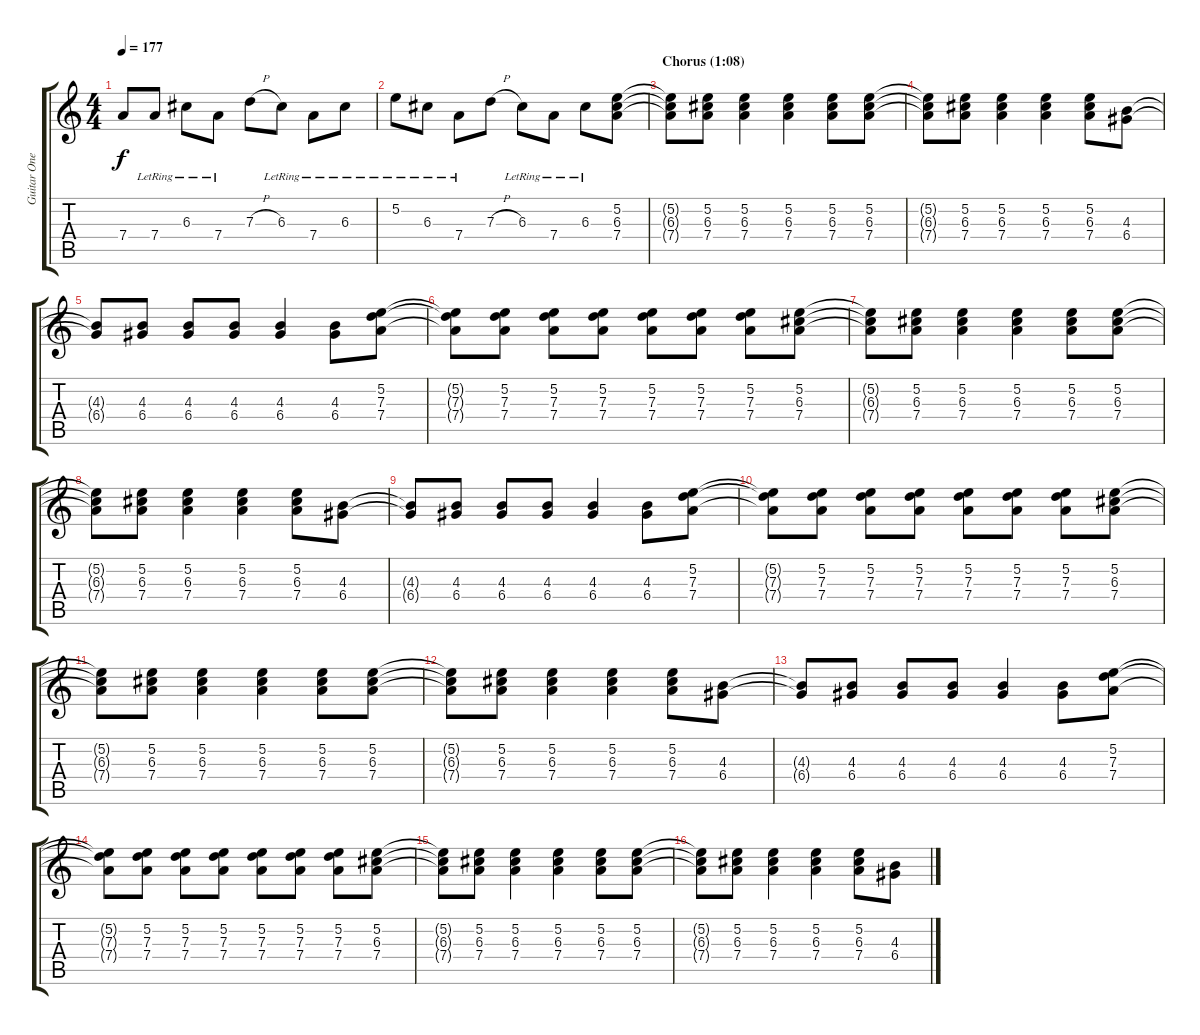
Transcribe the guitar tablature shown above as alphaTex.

\track ("Guitar One" "Guitar One") {instrument distortionguitar}
\staff {score tabs}
\tuning (E4 B3 G3 D3 A2 D2) {hide}
\ts (4 4)
\tempo 177
\clef g2
\ks c
7.4{t}.8{dy f} 7.4{lr}.8 6.3{lr}.8 7.4{lr}.8 7.3{h}.8 6.3{lr}.8 7.4{lr}.8 6.3{lr}.8 |
5.2{lr}.8 6.3{lr}.8 7.4{lr}.8 7.3{h}.8 6.3{lr}.8 7.4{lr}.8 6.3{lr}.8 (5.2 6.3 7.4).8 |
\section ("" "Chorus (1:08)")
(5.2{t} 6.3{t} 7.4{t}).8 (5.2 6.3 7.4).8 (5.2 6.3 7.4).4 (5.2 6.3 7.4).4 (5.2 6.3 7.4).8 (5.2 6.3 7.4).8 |
(5.2{t} 6.3{t} 7.4{t}).8 (5.2 6.3 7.4).8 (5.2 6.3 7.4).4 (5.2 6.3 7.4).4 (5.2 6.3 7.4).8 (4.3 6.4).8 |
(4.3{t} 6.4{t}).8 (4.3 6.4).8 (4.3 6.4).8 (4.3 6.4).8 (4.3 6.4).4 (4.3 6.4).8 (5.2 7.3 7.4).8 |
(5.2{t} 7.3{t} 7.4{t}).8 (5.2 7.3 7.4).8 (5.2 7.3 7.4).8 (5.2 7.3 7.4).8 (5.2 7.3 7.4).8 (5.2 7.3 7.4).8 (5.2 7.3 7.4).8 (5.2 6.3 7.4).8 |
(5.2{t} 6.3{t} 7.4{t}).8 (5.2 6.3 7.4).8 (5.2 6.3 7.4).4 (5.2 6.3 7.4).4 (5.2 6.3 7.4).8 (5.2 6.3 7.4).8 |
(5.2{t} 6.3{t} 7.4{t}).8 (5.2 6.3 7.4).8 (5.2 6.3 7.4).4 (5.2 6.3 7.4).4 (5.2 6.3 7.4).8 (4.3 6.4).8 |
(4.3{t} 6.4{t}).8 (4.3 6.4).8 (4.3 6.4).8 (4.3 6.4).8 (4.3 6.4).4 (4.3 6.4).8 (5.2 7.3 7.4).8 |
(5.2{t} 7.3{t} 7.4{t}).8 (5.2 7.3 7.4).8 (5.2 7.3 7.4).8 (5.2 7.3 7.4).8 (5.2 7.3 7.4).8 (5.2 7.3 7.4).8 (5.2 7.3 7.4).8 (5.2 6.3 7.4).8 |
(5.2{t} 6.3{t} 7.4{t}).8 (5.2 6.3 7.4).8 (5.2 6.3 7.4).4 (5.2 6.3 7.4).4 (5.2 6.3 7.4).8 (5.2 6.3 7.4).8 |
(5.2{t} 6.3{t} 7.4{t}).8 (5.2 6.3 7.4).8 (5.2 6.3 7.4).4 (5.2 6.3 7.4).4 (5.2 6.3 7.4).8 (4.3 6.4).8 |
(4.3{t} 6.4{t}).8 (4.3 6.4).8 (4.3 6.4).8 (4.3 6.4).8 (4.3 6.4).4 (4.3 6.4).8 (5.2 7.3 7.4).8 |
(5.2{t} 7.3{t} 7.4{t}).8 (5.2 7.3 7.4).8 (5.2 7.3 7.4).8 (5.2 7.3 7.4).8 (5.2 7.3 7.4).8 (5.2 7.3 7.4).8 (5.2 7.3 7.4).8 (5.2 6.3 7.4).8 |
(5.2{t} 6.3{t} 7.4{t}).8 (5.2 6.3 7.4).8 (5.2 6.3 7.4).4 (5.2 6.3 7.4).4 (5.2 6.3 7.4).8 (5.2 6.3 7.4).8 |
(5.2{t} 6.3{t} 7.4{t}).8 (5.2 6.3 7.4).8 (5.2 6.3 7.4).4 (5.2 6.3 7.4).4 (5.2 6.3 7.4).8 (4.3 6.4).8
